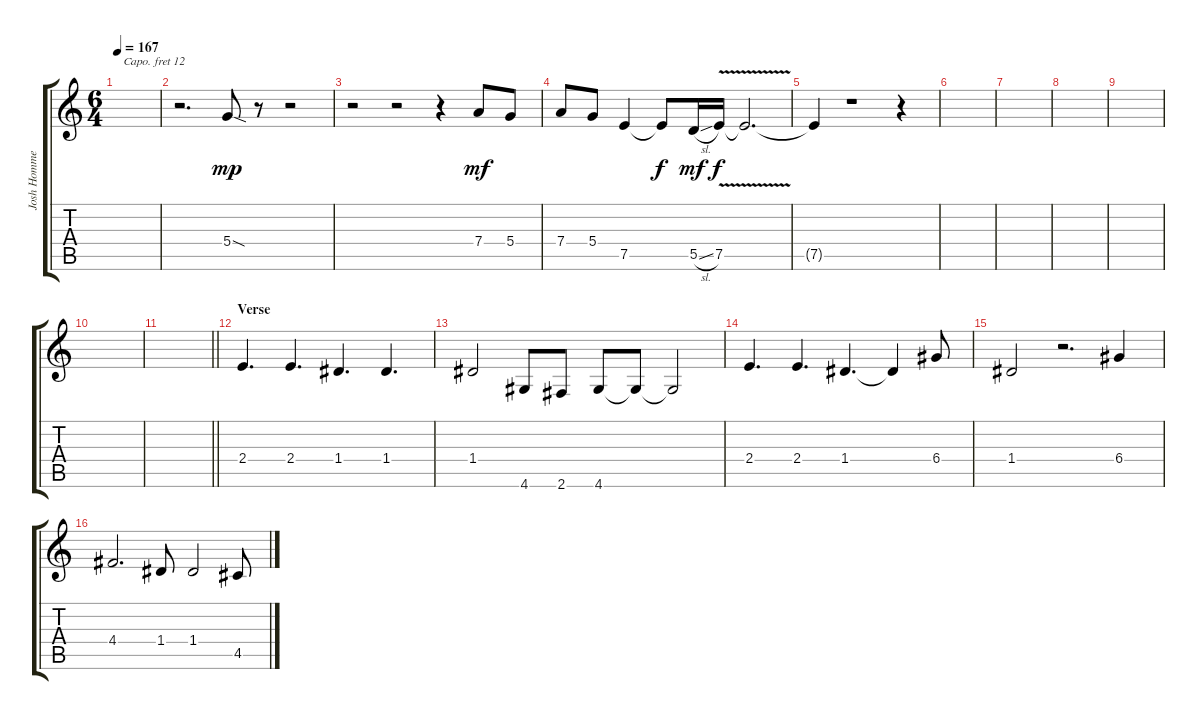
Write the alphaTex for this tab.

\track ("Josh Homme Vocal" "Josh Homme") {instrument lead5charang}
\staff {score tabs}
\capo 12
\tuning (E4 B3 G3 D3 A2 E2) {hide}
\ts (6 4)
\tempo 167
\clef g2
\ks c
|
r.2{d} 5.4{sod}.8{dy mp} r.8 r.2 |
r.2 r.2 r.4 7.4.8{dy mf} 5.4.8 |
7.4.8 5.4.8 7.5.4 7.5{t}.8{dy f} 5.5{sl}.16{dy mf} 7.5{v}.16{dy f} 7.5{t}.2{d} |
7.5{t}.4 r.1 r.4 |
|
|
|
|
|
\barLineRight lightlight
|
\section ("" "Verse")
2.4.4{d} 2.4.4{d} 1.4.4{d} 1.4.4{d} |
1.4.2 4.6.8 2.6.8 4.6.8 4.6{t}.8 4.6{t}.2 |
2.4.4{d} 2.4.4{d} 1.4.4{d} 1.4{t}.4 6.4.8 |
1.4.2 r.2{d} 6.4.4 |
4.4.2{d} 1.4.8 1.4.2 4.5.8
